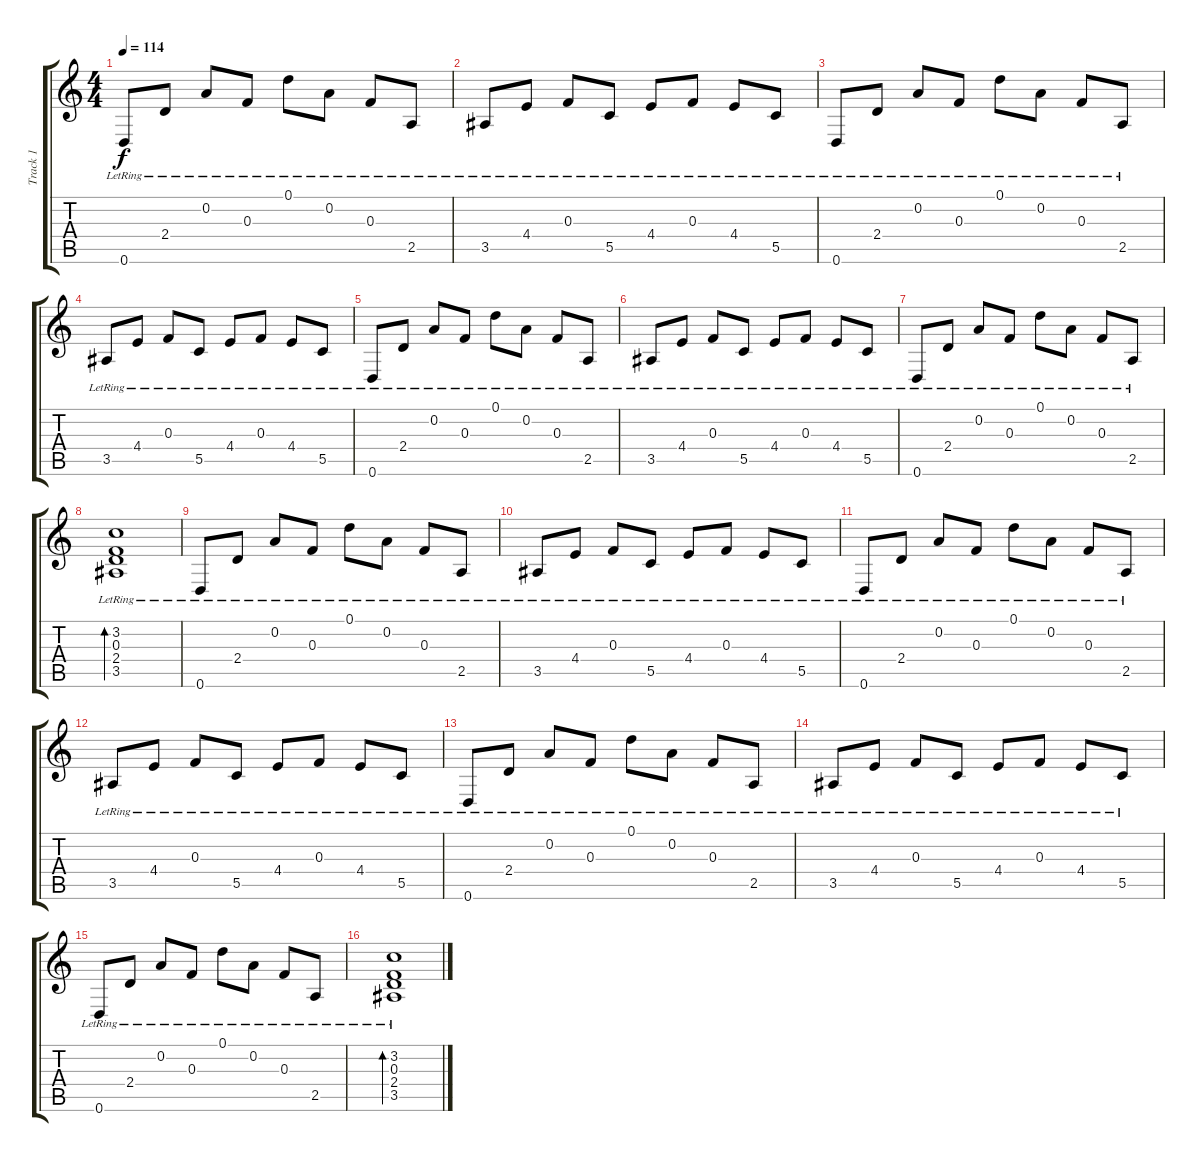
\track ("Track 1" "Track 1") {instrument electricguitarclean}
\staff {score tabs}
\tuning (D4 A3 F3 C3 G2 D2) {hide}
\ts (4 4)
\tempo 114
\clef g2
\ks c
0.6{lr}.8{dy f} 2.4{lr}.8 0.2{lr}.8 0.3{lr}.8 0.1{lr}.8 0.2{lr}.8 0.3{lr}.8 2.5{lr}.8 |
3.5{lr}.8 4.4{lr}.8 0.3{lr}.8 5.5{lr}.8 4.4{lr}.8 0.3{lr}.8 4.4{lr}.8 5.5{lr}.8 |
0.6{lr}.8 2.4{lr}.8 0.2{lr}.8 0.3{lr}.8 0.1{lr}.8 0.2{lr}.8 0.3{lr}.8 2.5{lr}.8 |
3.5{lr}.8 4.4{lr}.8 0.3{lr}.8 5.5{lr}.8 4.4{lr}.8 0.3{lr}.8 4.4{lr}.8 5.5{lr}.8 |
0.6{lr}.8 2.4{lr}.8 0.2{lr}.8 0.3{lr}.8 0.1{lr}.8 0.2{lr}.8 0.3{lr}.8 2.5{lr}.8 |
3.5{lr}.8 4.4{lr}.8 0.3{lr}.8 5.5{lr}.8 4.4{lr}.8 0.3{lr}.8 4.4{lr}.8 5.5{lr}.8 |
0.6{lr}.8 2.4{lr}.8 0.2{lr}.8 0.3{lr}.8 0.1{lr}.8 0.2{lr}.8 0.3{lr}.8 2.5{lr}.8 |
(3.2{lr} 0.3{lr} 2.4{lr} 3.5{lr}).1{bd 120} |
0.6{lr}.8 2.4{lr}.8 0.2{lr}.8 0.3{lr}.8 0.1{lr}.8 0.2{lr}.8 0.3{lr}.8 2.5{lr}.8 |
3.5{lr}.8 4.4{lr}.8 0.3{lr}.8 5.5{lr}.8 4.4{lr}.8 0.3{lr}.8 4.4{lr}.8 5.5{lr}.8 |
0.6{lr}.8 2.4{lr}.8 0.2{lr}.8 0.3{lr}.8 0.1{lr}.8 0.2{lr}.8 0.3{lr}.8 2.5{lr}.8 |
3.5{lr}.8 4.4{lr}.8 0.3{lr}.8 5.5{lr}.8 4.4{lr}.8 0.3{lr}.8 4.4{lr}.8 5.5{lr}.8 |
0.6{lr}.8 2.4{lr}.8 0.2{lr}.8 0.3{lr}.8 0.1{lr}.8 0.2{lr}.8 0.3{lr}.8 2.5{lr}.8 |
3.5{lr}.8 4.4{lr}.8 0.3{lr}.8 5.5{lr}.8 4.4{lr}.8 0.3{lr}.8 4.4{lr}.8 5.5{lr}.8 |
0.6{lr}.8 2.4{lr}.8 0.2{lr}.8 0.3{lr}.8 0.1{lr}.8 0.2{lr}.8 0.3{lr}.8 2.5{lr}.8 |
(3.2{lr} 0.3{lr} 2.4{lr} 3.5{lr}).1{bd 120}
